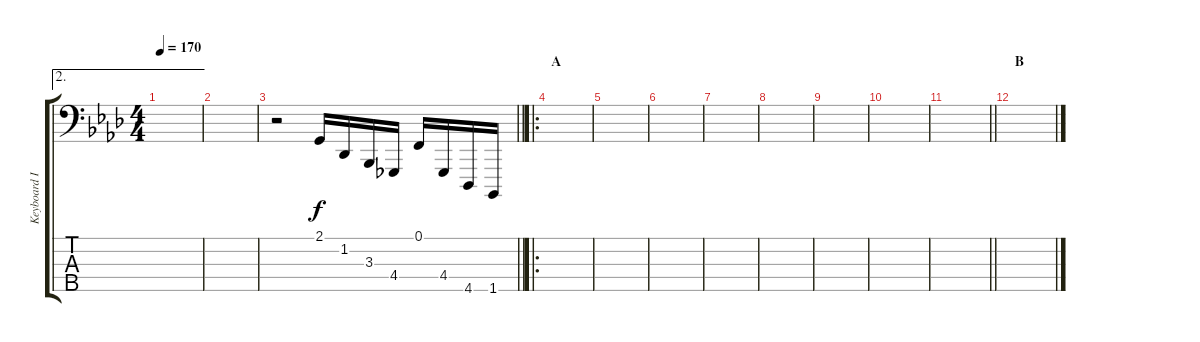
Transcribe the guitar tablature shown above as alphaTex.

\track ("Keyboard II" "Keyboard I") {instrument pad4choir}
\staff {score tabs}
\tuning (F2 C2 G1 D1 A0) {hide}
\ae 2
\ts (4 4)
\tempo 170
\clef f4
\ks ab
|
|
\barLineRight lightlight
r.2{volume 8 instrument lead8bassandlead} 2.1.16 1.2.16 3.3.16 4.4.16 0.1.16 4.4.16 4.5.16 1.5.16 |
\ro
\section ("" "A")
|
|
|
|
|
|
|
\barLineRight lightlight
|
\section ("" "B")
